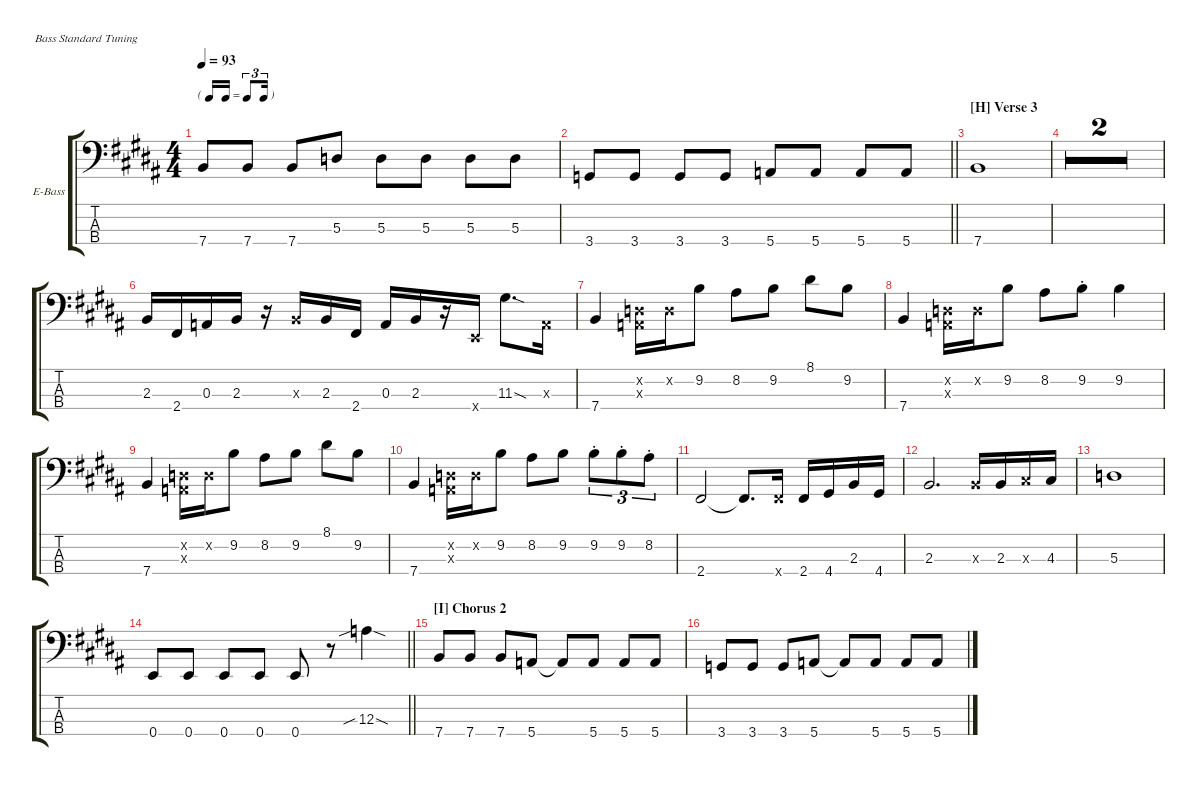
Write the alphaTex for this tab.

\hideDynamics
\bracketExtendMode groupsimilarinstruments
\firstSystemTrackNameOrientation horizontal
\otherSystemsTrackNameOrientation horizontal
\track ("Bass" "E-Bass") {multiBarRest instrument electricbasspick}
\staff {score tabs}
\tuning (G2 D2 A1 E1)
\ts (4 4)
\tf triplet16th
\tempo 93
\clef f4
\ks b
7.4{acc forcenatural}.8{dy f} 7.4{acc forcenatural}.8 7.4{acc forcenatural}.8 5.3{acc forcenatural}.8 5.3{acc forcenatural}.8 5.3{acc forcenatural}.8 5.3{acc forcenatural}.8 5.3{acc forcenatural}.8 |
\barLineRight lightlight
3.4{acc forcenatural}.8 3.4{acc forcenatural}.8 3.4{acc forcenatural}.8 3.4{acc forcenatural}.8 5.4{acc forcenatural}.8 5.4{acc forcenatural}.8 5.4{acc forcenatural}.8 5.4{acc forcenatural}.8 |
\section ("H" "Verse 3")
7.4{acc forcenatural}.1 |
|
|
2.3{acc forcenatural}.16 2.4{acc #}.16 0.3{acc forcenatural}.16 2.3{acc forcenatural}.16 r.16 2.3{x acc forcenatural}.16 2.3{acc forcenatural}.16 2.4{acc #}.16 0.3{acc forcenatural}.16 2.3{acc forcenatural}.16 r.16 0.4{x acc forcenatural}.16 11.3{sod acc #}.8{d} 0.3{x acc forcenatural}.16 |
7.4{acc forcenatural}.4 (0.3{x acc forcenatural} 0.2{x acc forcenatural}).16 0.2{x acc forcenatural}.16 9.2{acc forcenatural}.8 8.2{acc #}.8 9.2{acc forcenatural}.8 8.1{acc #}.8 9.2{acc forcenatural}.8 |
7.4{acc forcenatural}.4 (0.3{x acc forcenatural} 0.2{x acc forcenatural}).16 0.2{x acc forcenatural}.16 9.2{acc forcenatural}.8 8.2{acc #}.8 9.2{st acc forcenatural}.8 9.2{acc forcenatural}.4 |
7.4{acc forcenatural}.4 (0.3{x acc forcenatural} 0.2{x acc forcenatural}).16 0.2{x acc forcenatural}.16 9.2{acc forcenatural}.8 8.2{acc #}.8 9.2{acc forcenatural}.8 8.1{acc #}.8 9.2{acc forcenatural}.8 |
7.4{acc forcenatural}.4 (0.3{x acc forcenatural} 0.2{x acc forcenatural}).16 0.2{x acc forcenatural}.16 9.2{acc forcenatural}.8 8.2{acc #}.8 9.2{acc forcenatural}.8 9.2{st acc forcenatural}.8{tu (3 2)} 9.2{st acc forcenatural}.8{tu (3 2)} 8.2{st acc #}.8{tu (3 2)} |
2.4{acc #}.2 2.4{t acc #}.8{d} 2.4{x acc #}.16 2.4{acc #}.16 4.4{acc #}.16 2.3{acc forcenatural}.16 4.4{acc #}.16 |
2.3{acc forcenatural}.2{d} 2.3{x acc forcenatural}.16 2.3{acc forcenatural}.16 4.3{x acc #}.16 4.3{acc #}.16 |
5.3{acc forcenatural}.1 |
\barLineRight lightlight
0.4{acc forcenatural}.8 0.4{acc forcenatural}.8 0.4{acc forcenatural}.8 0.4{acc forcenatural}.8 0.4{acc forcenatural}.8 r.8 12.3{sib sod acc forcenatural}.4 |
\section ("I" "Chorus 2")
7.4{acc forcenatural}.8 7.4{acc forcenatural}.8 7.4{acc forcenatural}.8 5.4{acc forcenatural}.8 5.4{t acc forcenatural}.8 5.4{acc forcenatural}.8 5.4{acc forcenatural}.8 5.4{acc forcenatural}.8 |
3.4{acc forcenatural}.8 3.4{acc forcenatural}.8 3.4{acc forcenatural}.8 5.4{acc forcenatural}.8 5.4{t acc forcenatural}.8 5.4{acc forcenatural}.8 5.4{acc forcenatural}.8 5.4{acc forcenatural}.8
